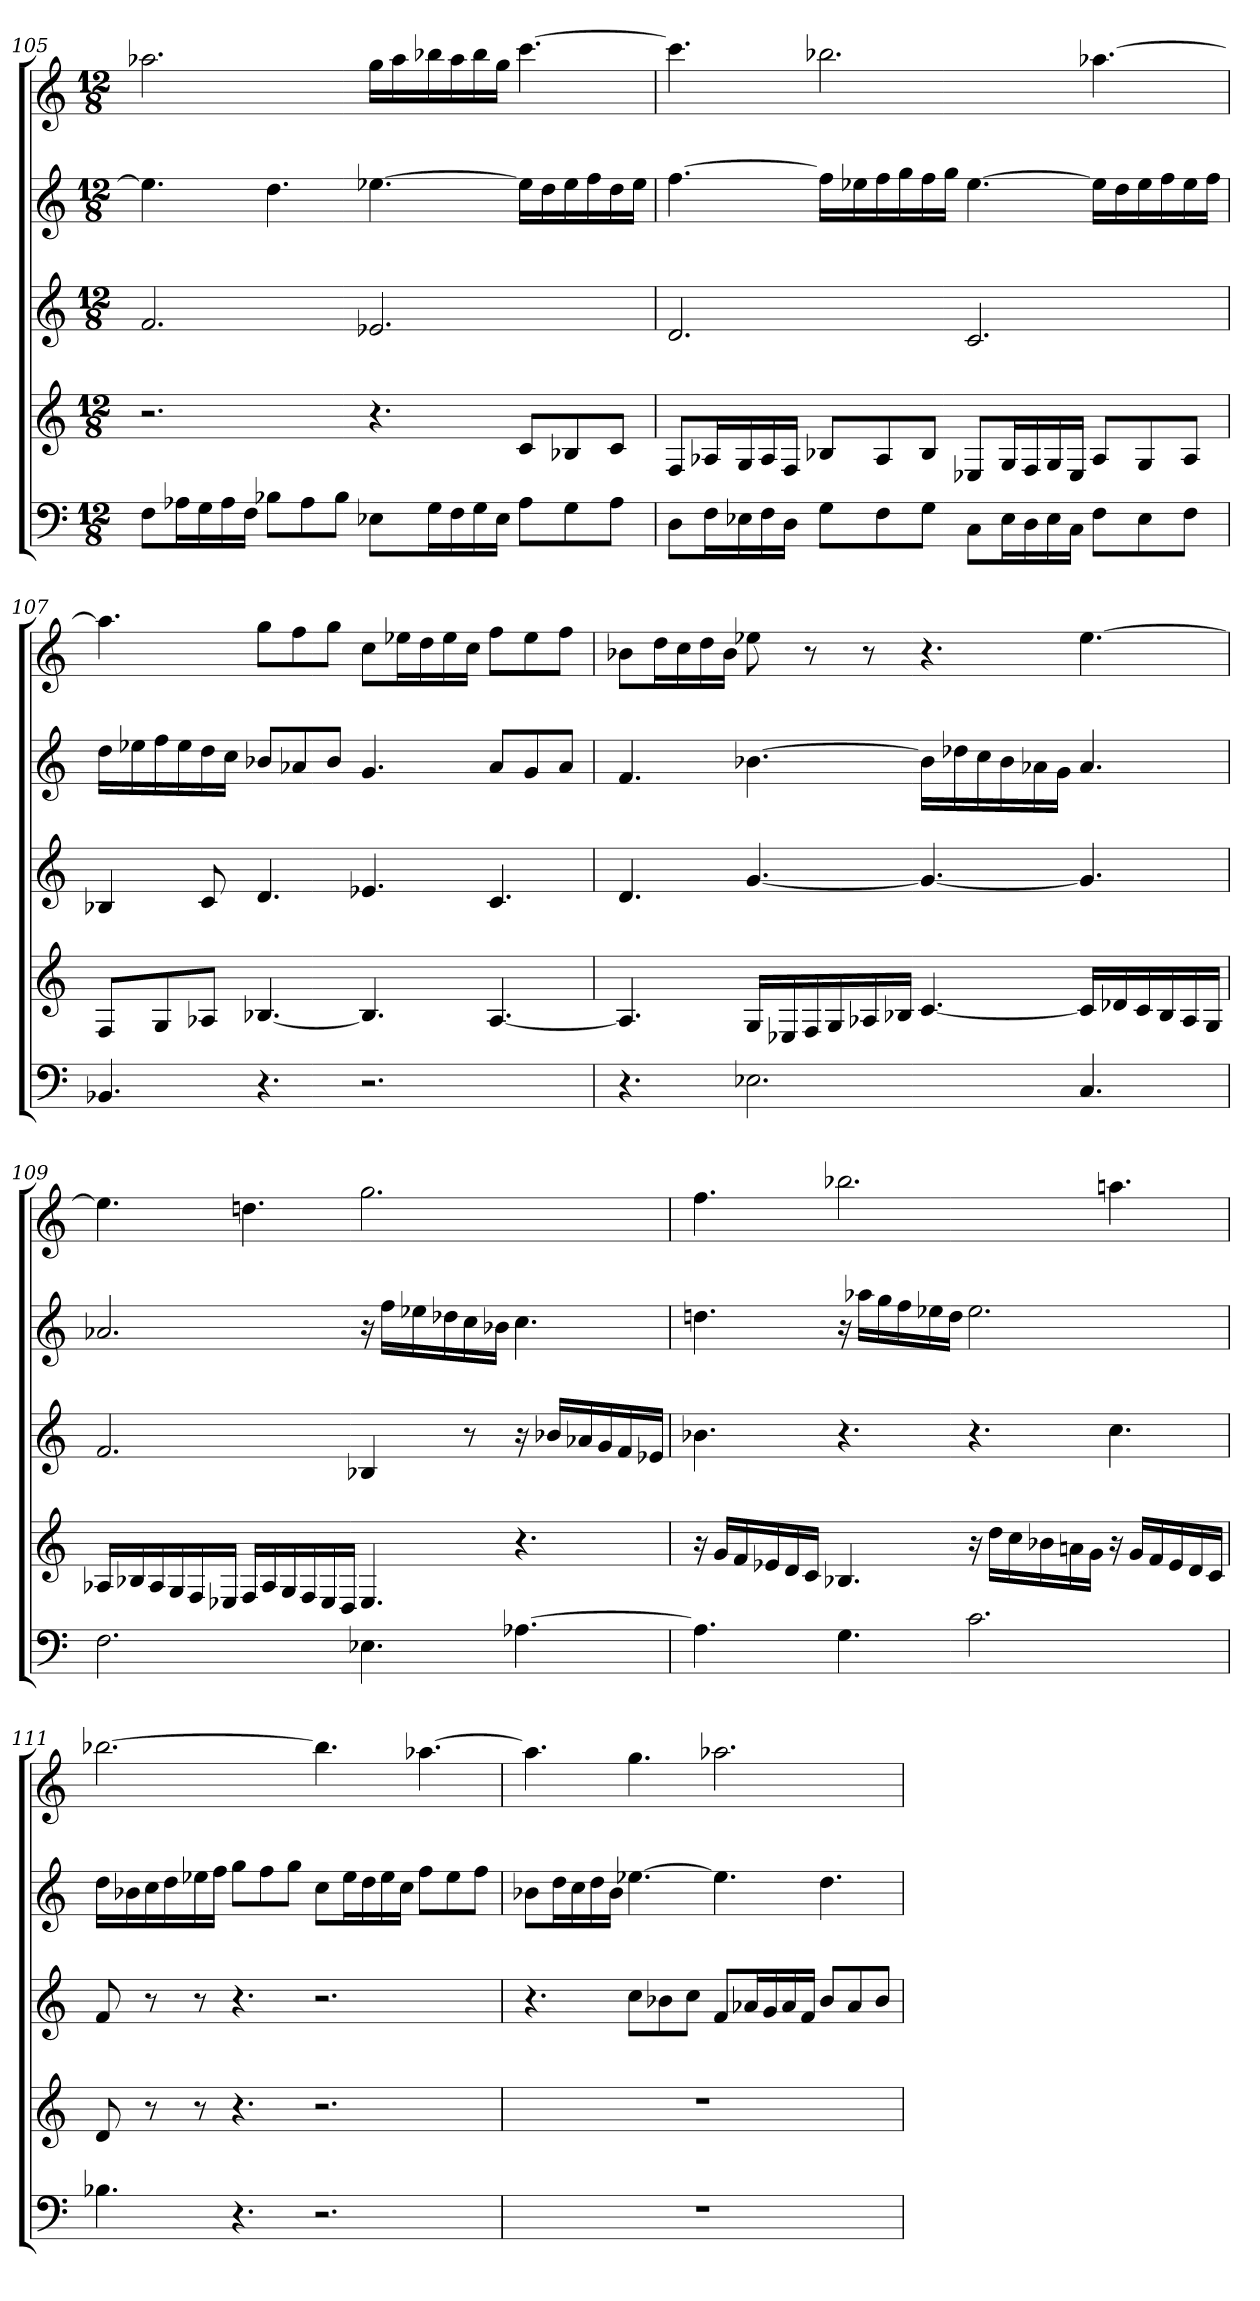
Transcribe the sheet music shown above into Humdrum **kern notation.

**kern	**kern	**kern	**kern	**kern
*part5	*part4	*part3	*part2	*part1
*staff5	*staff4	*staff3	*staff2	*staff1
*M12/8	*M12/8	*M12/8	*M12/8	*M12/8
=105	=105	=105	=105	=105
8FL	2.r	2.f	4.ee-]	2.aa-X
16A-XL	.	.	.	.
16G	.	.	.	.
16A-	.	.	.	.
16FJJ	.	.	.	.
8B-XL	.	.	4.dd	.
8A-	.	.	.	.
8B-J	.	.	.	.
8E-XL	4.r	2.e-X	[4.ee-X	16ggLL
.	.	.	.	16aa-
16GL	.	.	.	16bb-X
16F	.	.	.	16aa-
16G	.	.	.	16bb-
16E-JJ	.	.	.	16ggJJ
8A-L	8cL	.	16ee-LL]	[4.ccc
.	.	.	16dd	.
8G	8B-X	.	16ee-	.
.	.	.	16ff	.
8A-J	8cJ	.	16dd	.
.	.	.	16ee-JJ	.
=106	=106	=106	=106	=106
8DL	8FL	2.d	[4.ff	4.ccc]
16FL	16A-XL	.	.	.
16E-X	16G	.	.	.
16F	16A-	.	.	.
16DJJ	16FJJ	.	.	.
8GL	8B-XL	.	16ffLL]	2.bb-X
.	.	.	16ee-X	.
8F	8A-	.	16ff	.
.	.	.	16gg	.
8GJ	8B-J	.	16ff	.
.	.	.	16ggJJ	.
8CL	8E-XL	2.c	[4.ee-	.
16E-L	16GL	.	.	.
16D	16F	.	.	.
16E-	16G	.	.	.
16CJJ	16E-JJ	.	.	.
8FL	8A-L	.	16ee-LL]	[4.aa-X
.	.	.	16dd	.
8E-	8G	.	16ee-	.
.	.	.	16ff	.
8FJ	8A-J	.	16ee-	.
.	.	.	16ffJJ	.
=107	=107	=107	=107	=107
4.BB-X	8FL	4B-X	16ddLL	4.aa-]
.	.	.	16ee-X	.
.	8G	.	16ff	.
.	.	.	16ee-	.
.	8A-XJ	8c	16dd	.
.	.	.	16ccJJ	.
4.r	[4.B-X	4.d	8b-XL	8ggL
.	.	.	8a-X	8ff
.	.	.	8b-J	8ggJ
2.r	4.B-]	4.e-X	4.g	8ccL
.	.	.	.	16ee-XL
.	.	.	.	16dd
.	.	.	.	16ee-
.	.	.	.	16ccJJ
.	[4.A-	4.c	8a-L	8ffL
.	.	.	8g	8ee-
.	.	.	8a-J	8ffJ
=108	=108	=108	=108	=108
4.r	4.A-]	4.d	4.f	8b-XL
.	.	.	.	16ddL
.	.	.	.	16cc
.	.	.	.	16dd
.	.	.	.	16b-JJ
2.E-X	16GLL	[4.g	[4.b-X	8ee-X
.	16E-X	.	.	.
.	16F	.	.	8r
.	16G	.	.	.
.	16A-X	.	.	8r
.	16B-XJJ	.	.	.
.	[4.c	4.g_	16b-LL]	4.r
.	.	.	16dd-X	.
.	.	.	16cc	.
.	.	.	16b-	.
.	.	.	16a-X	.
.	.	.	16gJJ	.
4.C	16cLL]	4.g]	4.a-	[4.ee-
.	16d-X	.	.	.
.	16c	.	.	.
.	16B-	.	.	.
.	16A-	.	.	.
.	16GJJ	.	.	.
=109	=109	=109	=109	=109
2.F	16A-XLL	2.f	2.a-X	4.ee-]
.	16B-X	.	.	.
.	16A-	.	.	.
.	16G	.	.	.
.	16F	.	.	.
.	16E-XJJ	.	.	.
.	16FLL	.	.	4.ddn
.	16A-	.	.	.
.	16G	.	.	.
.	16F	.	.	.
.	16E-	.	.	.
.	16DJJ	.	.	.
4.E-X	4.E-	4B-X	16r	2.gg
.	.	.	16ffLL	.
.	.	.	16ee-X	.
.	.	.	16dd-X	.
.	.	8r	16cc	.
.	.	.	16b-XJJ	.
[4.A-X	4.r	16r	4.cc	.
.	.	16b-XLL	.	.
.	.	16a-X	.	.
.	.	16g	.	.
.	.	16f	.	.
.	.	16e-XJJ	.	.
=110	=110	=110	=110	=110
4.A-]	16r	4.b-X	4.ddn	4.ff
.	16gLL	.	.	.
.	16f	.	.	.
.	16e-X	.	.	.
.	16d	.	.	.
.	16cJJ	.	.	.
4.G	4.B-X	4.r	16r	2.bb-X
.	.	.	16aa-XLL	.
.	.	.	16gg	.
.	.	.	16ff	.
.	.	.	16ee-X	.
.	.	.	16ddJJ	.
2.c	16r	4.r	2.ee-	.
.	16ddLL	.	.	.
.	16cc	.	.	.
.	16b-X	.	.	.
.	16an	.	.	.
.	16gJJ	.	.	.
.	16r	4.cc	.	4.aan
.	16gLL	.	.	.
.	16f	.	.	.
.	16e-	.	.	.
.	16d	.	.	.
.	16cJJ	.	.	.
=111	=111	=111	=111	=111
4.B-X	8d	8f	16ddLL	[2.bb-X
.	.	.	16b-X	.
.	8r	8r	16cc	.
.	.	.	16dd	.
.	8r	8r	16ee-X	.
.	.	.	16ffJJ	.
4.r	4.r	4.r	8ggL	.
.	.	.	8ff	.
.	.	.	8ggJ	.
2.r	2.r	2.r	8ccL	4.bb-]
.	.	.	16ee-L	.
.	.	.	16dd	.
.	.	.	16ee-	.
.	.	.	16ccJJ	.
.	.	.	8ffL	[4.aa-X
.	.	.	8ee-	.
.	.	.	8ffJ	.
=112	=112	=112	=112	=112
1.r	1.r	4.r	8b-XL	4.aa-]
.	.	.	16ddL	.
.	.	.	16cc	.
.	.	.	16dd	.
.	.	.	16b-JJ	.
.	.	8ccL	[4.ee-X	4.gg
.	.	8b-X	.	.
.	.	8ccJ	.	.
.	.	8fL	4.ee-]	2.aa-X
.	.	16a-XL	.	.
.	.	16g	.	.
.	.	16a-	.	.
.	.	16fJJ	.	.
.	.	8b-L	4.dd	.
.	.	8a-	.	.
.	.	8b-J	.	.
=	=	=	=	=
*-	*-	*-	*-	*-
